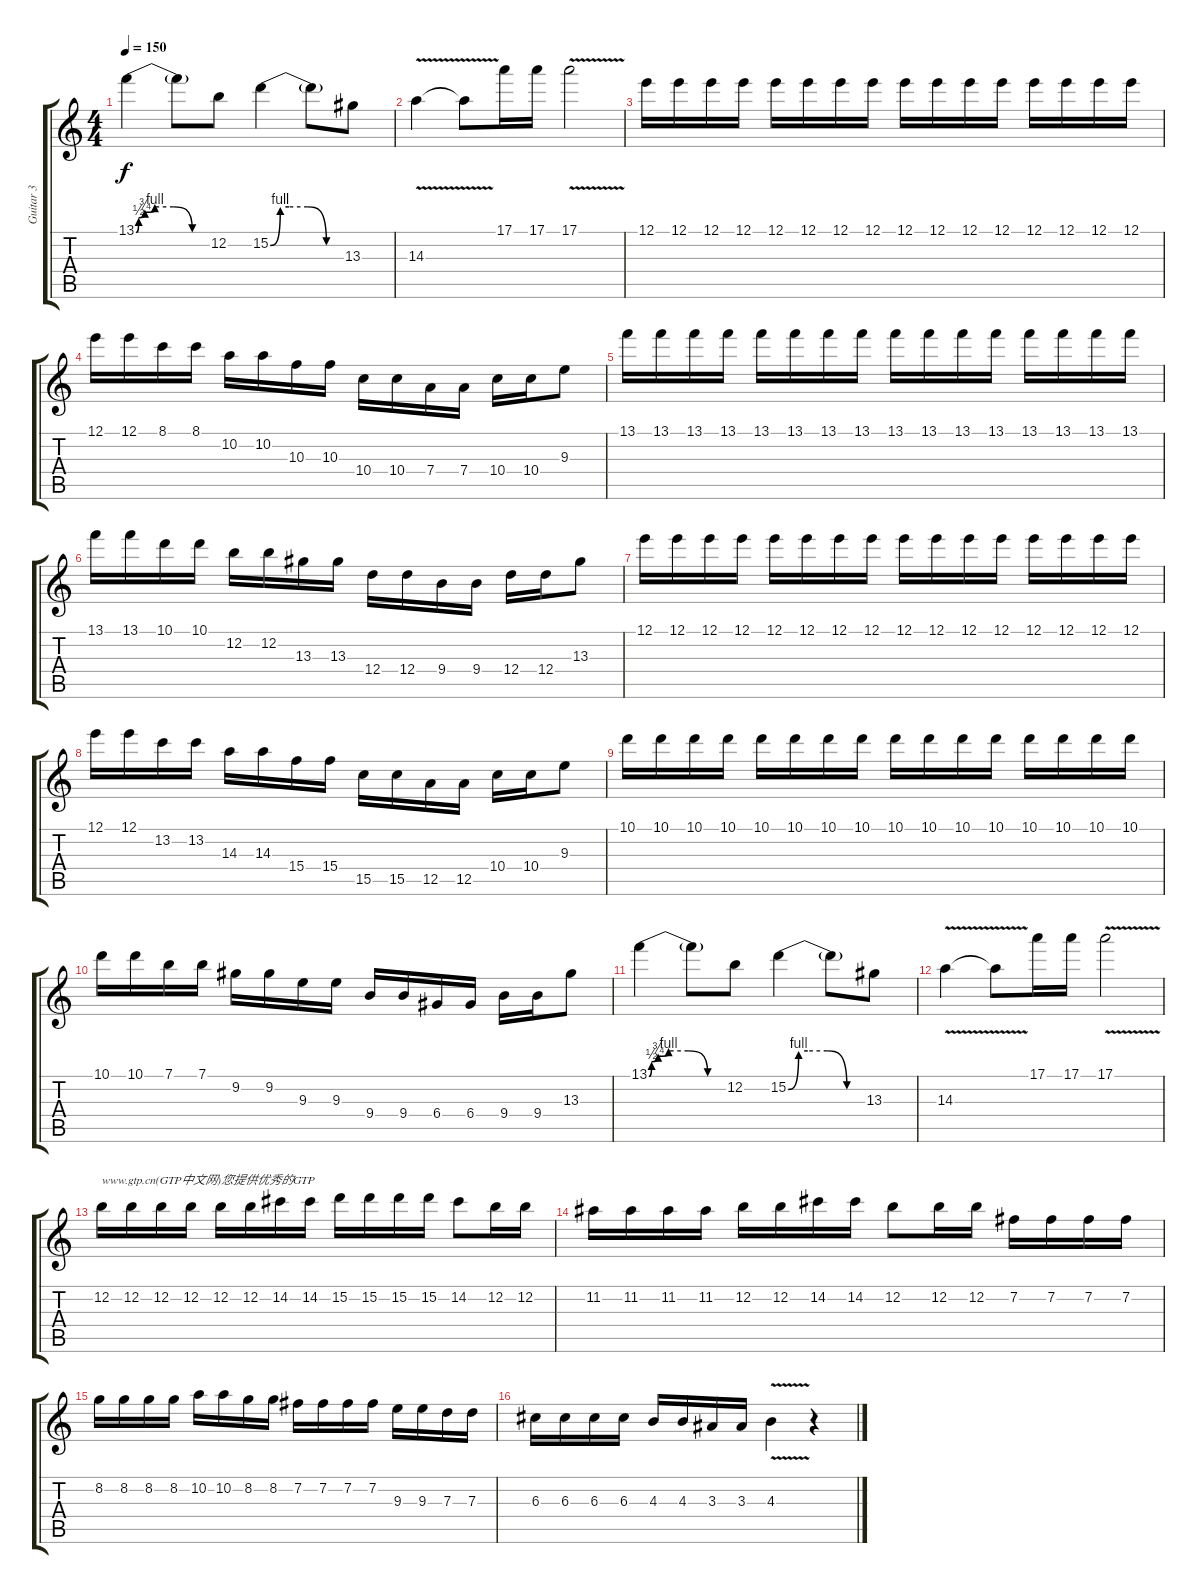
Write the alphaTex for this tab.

\track ("Guitar 3" "Guitar 3") {instrument overdrivenguitar}
\staff {score tabs}
\tuning (E4 B3 G3 D3 A2 E2) {hide}
\ts (4 4)
\tempo 150
\clef g2
\ks c
13.1{be (custom 0 0 2 2 7 3 15 4 30 4 45 0 60 0)}.4{dy f} 13.1{t}.8 12.2.8 15.2{be (custom 0 0 8 4 15 4 30 4 45 0 60 0)}.4 15.2{t}.8 13.3.8 |
14.3{v}.4 14.3{t}.8 17.1.16 17.1.16 17.1{v}.2 |
12.1.16 12.1.16 12.1.16 12.1.16 12.1.16 12.1.16 12.1.16 12.1.16 12.1.16 12.1.16 12.1.16 12.1.16 12.1.16 12.1.16 12.1.16 12.1.16 |
12.1.16 12.1.16 8.1.16 8.1.16 10.2.16 10.2.16 10.3.16 10.3.16 10.4.16 10.4.16 7.4.16 7.4.16 10.4.16 10.4.16 9.3.8 |
13.1.16 13.1.16 13.1.16 13.1.16 13.1.16 13.1.16 13.1.16 13.1.16 13.1.16 13.1.16 13.1.16 13.1.16 13.1.16 13.1.16 13.1.16 13.1.16 |
13.1.16 13.1.16 10.1.16 10.1.16 12.2.16 12.2.16 13.3.16 13.3.16 12.4.16 12.4.16 9.4.16 9.4.16 12.4.16 12.4.16 13.3.8 |
12.1.16 12.1.16 12.1.16 12.1.16 12.1.16 12.1.16 12.1.16 12.1.16 12.1.16 12.1.16 12.1.16 12.1.16 12.1.16 12.1.16 12.1.16 12.1.16 |
12.1.16 12.1.16 13.2.16 13.2.16 14.3.16 14.3.16 15.4.16 15.4.16 15.5.16 15.5.16 12.5.16 12.5.16 10.4.16 10.4.16 9.3.8 |
10.1.16 10.1.16 10.1.16 10.1.16 10.1.16 10.1.16 10.1.16 10.1.16 10.1.16 10.1.16 10.1.16 10.1.16 10.1.16 10.1.16 10.1.16 10.1.16 |
10.1.16 10.1.16 7.1.16 7.1.16 9.2.16 9.2.16 9.3.16 9.3.16 9.4.16 9.4.16 6.4.16 6.4.16 9.4.16 9.4.16 13.3.8 |
13.1{be (custom 0 0 2 2 7 3 15 4 30 4 45 0 60 0)}.4 13.1{t}.8 12.2.8 15.2{be (custom 0 0 8 4 15 4 30 4 45 0 60 0)}.4 15.2{t}.8 13.3.8 |
14.3{v}.4 14.3{t}.8 17.1.16 17.1.16 17.1{v}.2 |
12.2.16{txt "www.gtp.cn(GTP中文网)您提供优秀的GTP"} 12.2.16 12.2.16 12.2.16 12.2.16 12.2.16 14.2.16 14.2.16 15.2.16 15.2.16 15.2.16 15.2.16 14.2.8 12.2.16 12.2.16 |
11.2.16 11.2.16 11.2.16 11.2.16 12.2.16 12.2.16 14.2.16 14.2.16 12.2.8 12.2.16 12.2.16 7.2.16 7.2.16 7.2.16 7.2.16 |
8.2.16 8.2.16 8.2.16 8.2.16 10.2.16 10.2.16 8.2.16 8.2.16 7.2.16 7.2.16 7.2.16 7.2.16 9.3.16 9.3.16 7.3.16 7.3.16 |
6.3.16 6.3.16 6.3.16 6.3.16 4.3.16 4.3.16 3.3.16 3.3.16 4.3{v}.4 r.4
